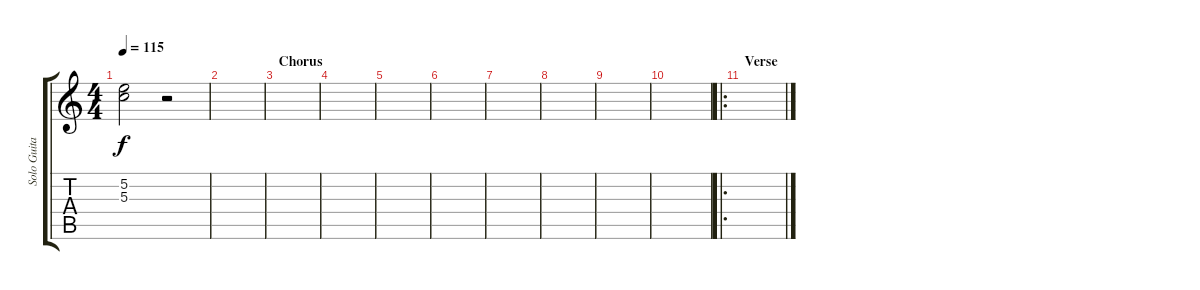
\track ("Solo Guitar" "Solo Guita") {instrument overdrivenguitar}
\staff {score tabs}
\tuning (E4 B3 G3 D3 A2 E2) {hide}
\ts (4 4)
\tempo 115
\clef g2
\ks c
(5.2 5.3).2{dy f} r.2 |
|
\section ("" "Chorus")
|
|
|
|
|
|
|
|
\ro
\section ("" "Verse")
